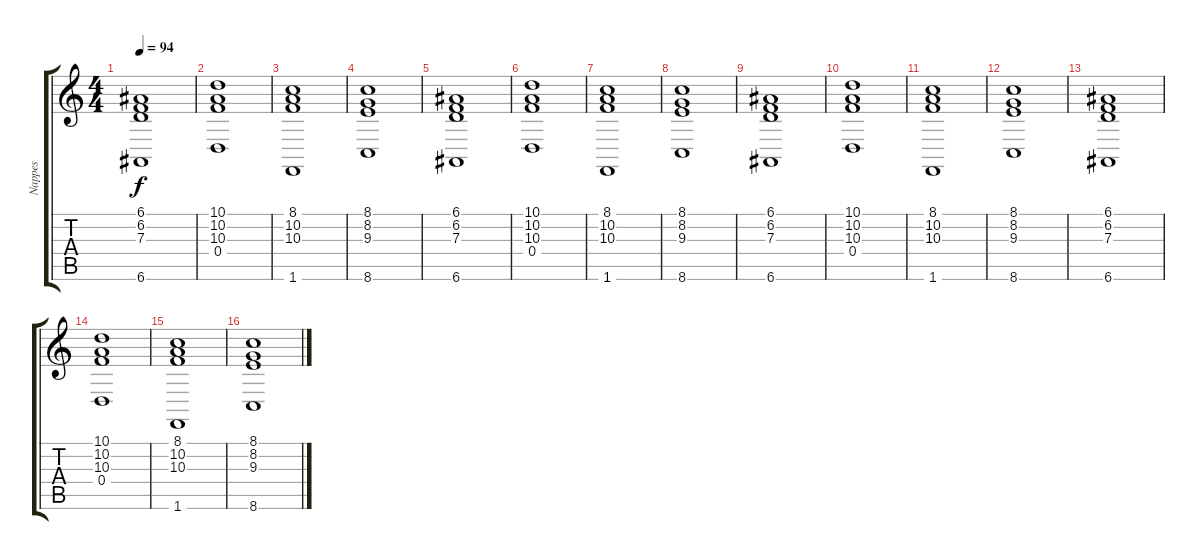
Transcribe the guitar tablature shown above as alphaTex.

\track ("Nappes" "Nappes") {instrument synthstrings2}
\staff {score tabs}
\tuning (E4 B3 G3 D3 A2 E2) {hide}
\ts (4 4)
\tempo 94
\clef g2
\ks c
(6.1 6.2 7.3 6.6).1{dy f} |
(10.1 10.2 10.3 0.4).1 |
(8.1 10.2 10.3 1.6).1 |
(8.1 8.2 9.3 8.6).1 |
(6.1 6.2 7.3 6.6).1 |
(10.1 10.2 10.3 0.4).1 |
(8.1 10.2 10.3 1.6).1 |
(8.1 8.2 9.3 8.6).1 |
(6.1 6.2 7.3 6.6).1 |
(10.1 10.2 10.3 0.4).1 |
(8.1 10.2 10.3 1.6).1 |
(8.1 8.2 9.3 8.6).1 |
(6.1 6.2 7.3 6.6).1 |
(10.1 10.2 10.3 0.4).1 |
(8.1 10.2 10.3 1.6).1 |
(8.1 8.2 9.3 8.6).1
